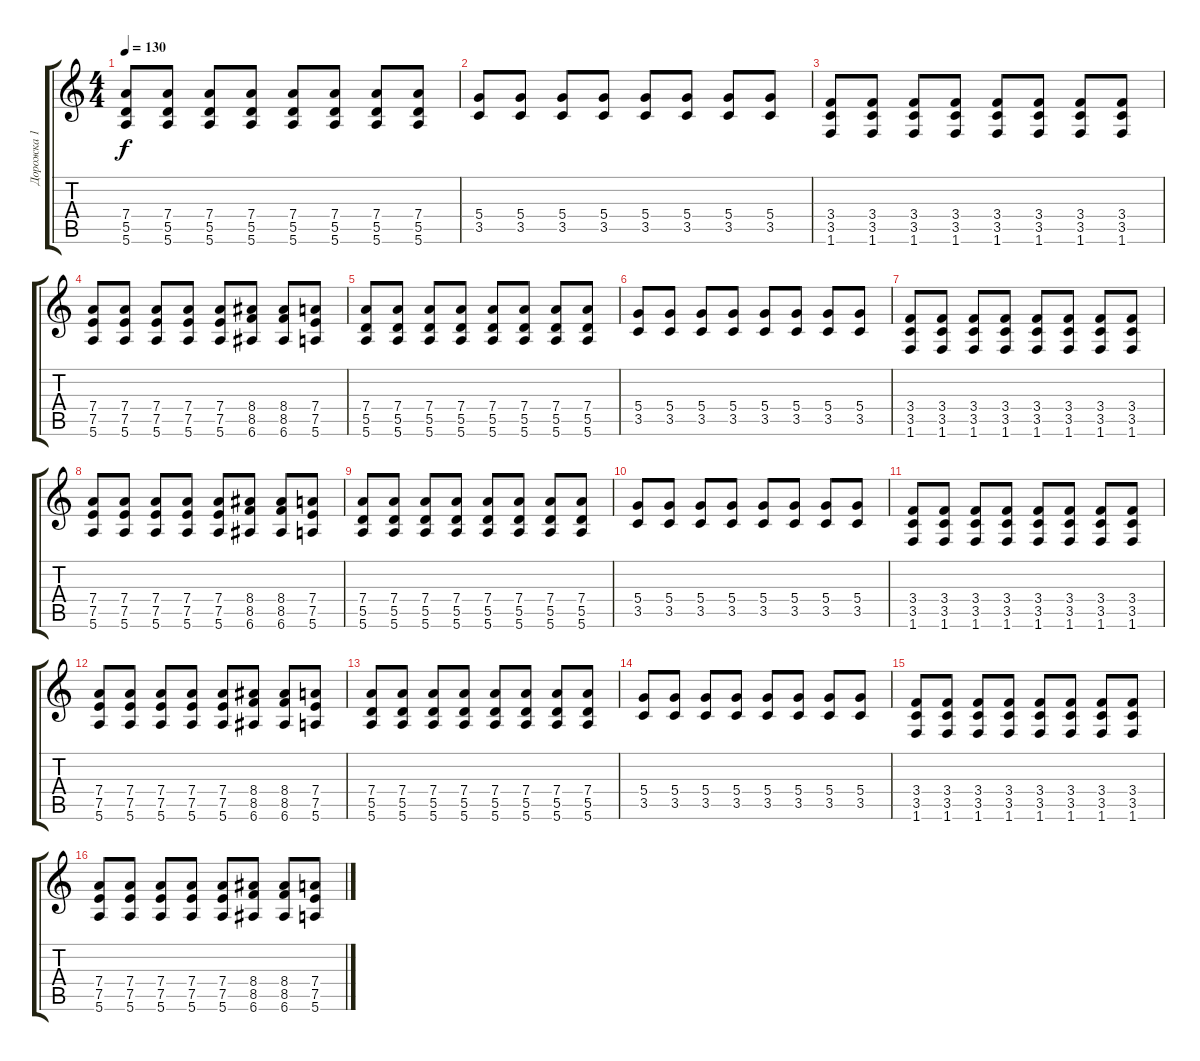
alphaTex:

\track ("Дорожка 1" "Дорожка 1") {instrument distortionguitar}
\staff {score tabs}
\tuning (E4 B3 G3 D3 A2 E2) {hide}
\ts (4 4)
\tempo 130
\clef g2
\ks c
(7.4 5.5 5.6).8{dy f} (7.4 5.5 5.6).8 (7.4 5.5 5.6).8 (7.4 5.5 5.6).8 (7.4 5.5 5.6).8 (7.4 5.5 5.6).8 (7.4 5.5 5.6).8 (7.4 5.5 5.6).8 |
(5.4 3.5).8 (5.4 3.5).8 (5.4 3.5).8 (5.4 3.5).8 (5.4 3.5).8 (5.4 3.5).8 (5.4 3.5).8 (5.4 3.5).8 |
(3.4 3.5 1.6).8 (3.4 3.5 1.6).8 (3.4 3.5 1.6).8 (3.4 3.5 1.6).8 (3.4 3.5 1.6).8 (3.4 3.5 1.6).8 (3.4 3.5 1.6).8 (3.4 3.5 1.6).8 |
(7.4 7.5 5.6).8 (7.4 7.5 5.6).8 (7.4 7.5 5.6).8 (7.4 7.5 5.6).8 (7.4 7.5 5.6).8 (8.4 8.5 6.6).8 (8.4 8.5 6.6).8 (7.4 7.5 5.6).8 |
(7.4 5.5 5.6).8 (7.4 5.5 5.6).8 (7.4 5.5 5.6).8 (7.4 5.5 5.6).8 (7.4 5.5 5.6).8 (7.4 5.5 5.6).8 (7.4 5.5 5.6).8 (7.4 5.5 5.6).8 |
(5.4 3.5).8 (5.4 3.5).8 (5.4 3.5).8 (5.4 3.5).8 (5.4 3.5).8 (5.4 3.5).8 (5.4 3.5).8 (5.4 3.5).8 |
(3.4 3.5 1.6).8 (3.4 3.5 1.6).8 (3.4 3.5 1.6).8 (3.4 3.5 1.6).8 (3.4 3.5 1.6).8 (3.4 3.5 1.6).8 (3.4 3.5 1.6).8 (3.4 3.5 1.6).8 |
(7.4 7.5 5.6).8 (7.4 7.5 5.6).8 (7.4 7.5 5.6).8 (7.4 7.5 5.6).8 (7.4 7.5 5.6).8 (8.4 8.5 6.6).8 (8.4 8.5 6.6).8 (7.4 7.5 5.6).8 |
(7.4 5.5 5.6).8 (7.4 5.5 5.6).8 (7.4 5.5 5.6).8 (7.4 5.5 5.6).8 (7.4 5.5 5.6).8 (7.4 5.5 5.6).8 (7.4 5.5 5.6).8 (7.4 5.5 5.6).8 |
(5.4 3.5).8 (5.4 3.5).8 (5.4 3.5).8 (5.4 3.5).8 (5.4 3.5).8 (5.4 3.5).8 (5.4 3.5).8 (5.4 3.5).8 |
(3.4 3.5 1.6).8 (3.4 3.5 1.6).8 (3.4 3.5 1.6).8 (3.4 3.5 1.6).8 (3.4 3.5 1.6).8 (3.4 3.5 1.6).8 (3.4 3.5 1.6).8 (3.4 3.5 1.6).8 |
(7.4 7.5 5.6).8 (7.4 7.5 5.6).8 (7.4 7.5 5.6).8 (7.4 7.5 5.6).8 (7.4 7.5 5.6).8 (8.4 8.5 6.6).8 (8.4 8.5 6.6).8 (7.4 7.5 5.6).8 |
(7.4 5.5 5.6).8 (7.4 5.5 5.6).8 (7.4 5.5 5.6).8 (7.4 5.5 5.6).8 (7.4 5.5 5.6).8 (7.4 5.5 5.6).8 (7.4 5.5 5.6).8 (7.4 5.5 5.6).8 |
(5.4 3.5).8 (5.4 3.5).8 (5.4 3.5).8 (5.4 3.5).8 (5.4 3.5).8 (5.4 3.5).8 (5.4 3.5).8 (5.4 3.5).8 |
(3.4 3.5 1.6).8 (3.4 3.5 1.6).8 (3.4 3.5 1.6).8 (3.4 3.5 1.6).8 (3.4 3.5 1.6).8 (3.4 3.5 1.6).8 (3.4 3.5 1.6).8 (3.4 3.5 1.6).8 |
(7.4 7.5 5.6).8 (7.4 7.5 5.6).8 (7.4 7.5 5.6).8 (7.4 7.5 5.6).8 (7.4 7.5 5.6).8 (8.4 8.5 6.6).8 (8.4 8.5 6.6).8 (7.4 7.5 5.6).8
